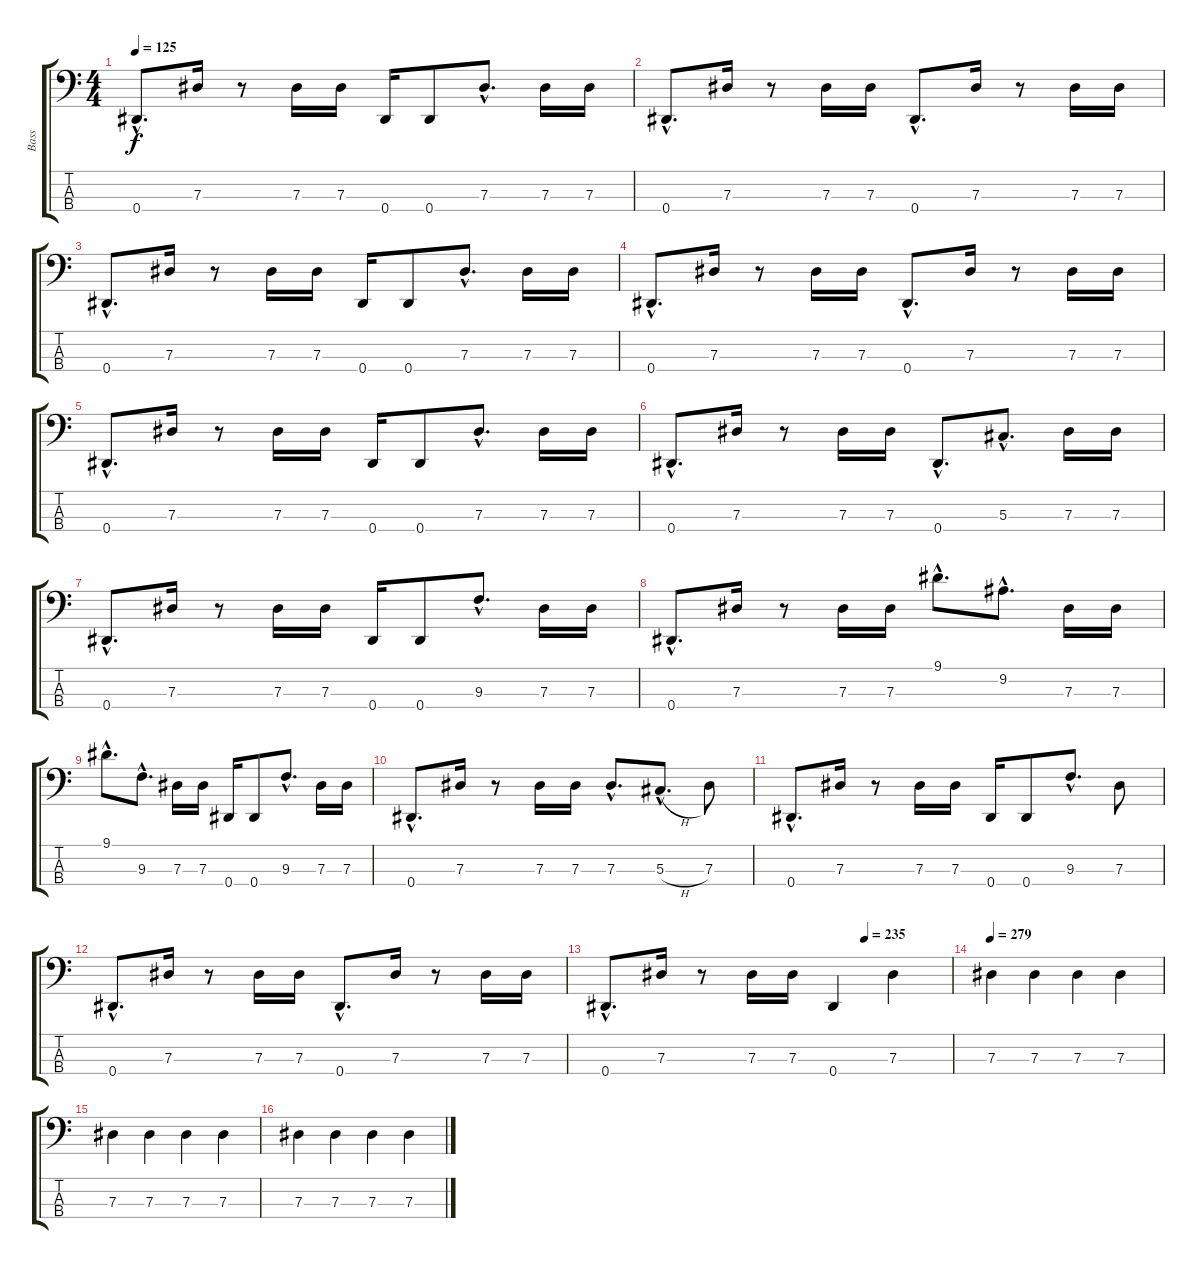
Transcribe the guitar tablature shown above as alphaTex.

\track ("Bass" "Bass") {instrument electricbassfinger}
\staff {score tabs}
\tuning (Gb2 Db2 Ab1 Eb1) {hide}
\ts (4 4)
\tempo 125
\clef f4
\ks c
0.4{hac}.8{d dy f} 7.3.16 r.8 7.3.16 7.3.16 0.4.16 0.4.8 7.3{hac}.8{d} 7.3.16 7.3.16 |
0.4{hac}.8{d} 7.3.16 r.8 7.3.16 7.3.16 0.4{hac}.8{d} 7.3.16 r.8 7.3.16 7.3.16 |
0.4{hac}.8{d} 7.3.16 r.8 7.3.16 7.3.16 0.4.16 0.4.8 7.3{hac}.8{d} 7.3.16 7.3.16 |
0.4{hac}.8{d} 7.3.16 r.8 7.3.16 7.3.16 0.4{hac}.8{d} 7.3.16 r.8 7.3.16 7.3.16 |
0.4{hac}.8{d} 7.3.16 r.8 7.3.16 7.3.16 0.4.16 0.4.8 7.3{hac}.8{d} 7.3.16 7.3.16 |
0.4{hac}.8{d} 7.3.16 r.8 7.3.16 7.3.16 0.4{hac}.8{d} 5.3{hac}.8{d} 7.3.16 7.3.16 |
0.4{hac}.8{d} 7.3.16 r.8 7.3.16 7.3.16 0.4.16 0.4.8 9.3{hac}.8{d} 7.3.16 7.3.16 |
0.4{hac}.8{d} 7.3.16 r.8 7.3.16 7.3.16 9.1{hac}.8{d} 9.2{hac}.8{d} 7.3.16 7.3.16 |
9.1{hac}.8{d} 9.3{hac}.8{d} 7.3.16 7.3.16 0.4.16 0.4.8 9.3{hac}.8{d} 7.3.16 7.3.16 |
0.4{hac}.8{d} 7.3.16 r.8 7.3.16 7.3.16 7.3{hac}.8{d} 5.3{h hac}.8{d} 7.3.8 |
0.4{hac}.8{d} 7.3.16 r.8 7.3.16 7.3.16 0.4.16 0.4.8 9.3{hac}.8{d} 7.3.8 |
0.4{hac}.8{d} 7.3.16 r.8 7.3.16 7.3.16 0.4{hac}.8{d} 7.3.16 r.8 7.3.16 7.3.16 |
\tempo (235 0.75)
0.4{hac}.8{d} 7.3.16 r.8 7.3.16 7.3.16 0.4.4 7.3.4 |
\tempo 279
7.3.4 7.3.4 7.3.4 7.3.4 |
7.3.4 7.3.4 7.3.4 7.3.4 |
7.3.4 7.3.4 7.3.4 7.3.4
